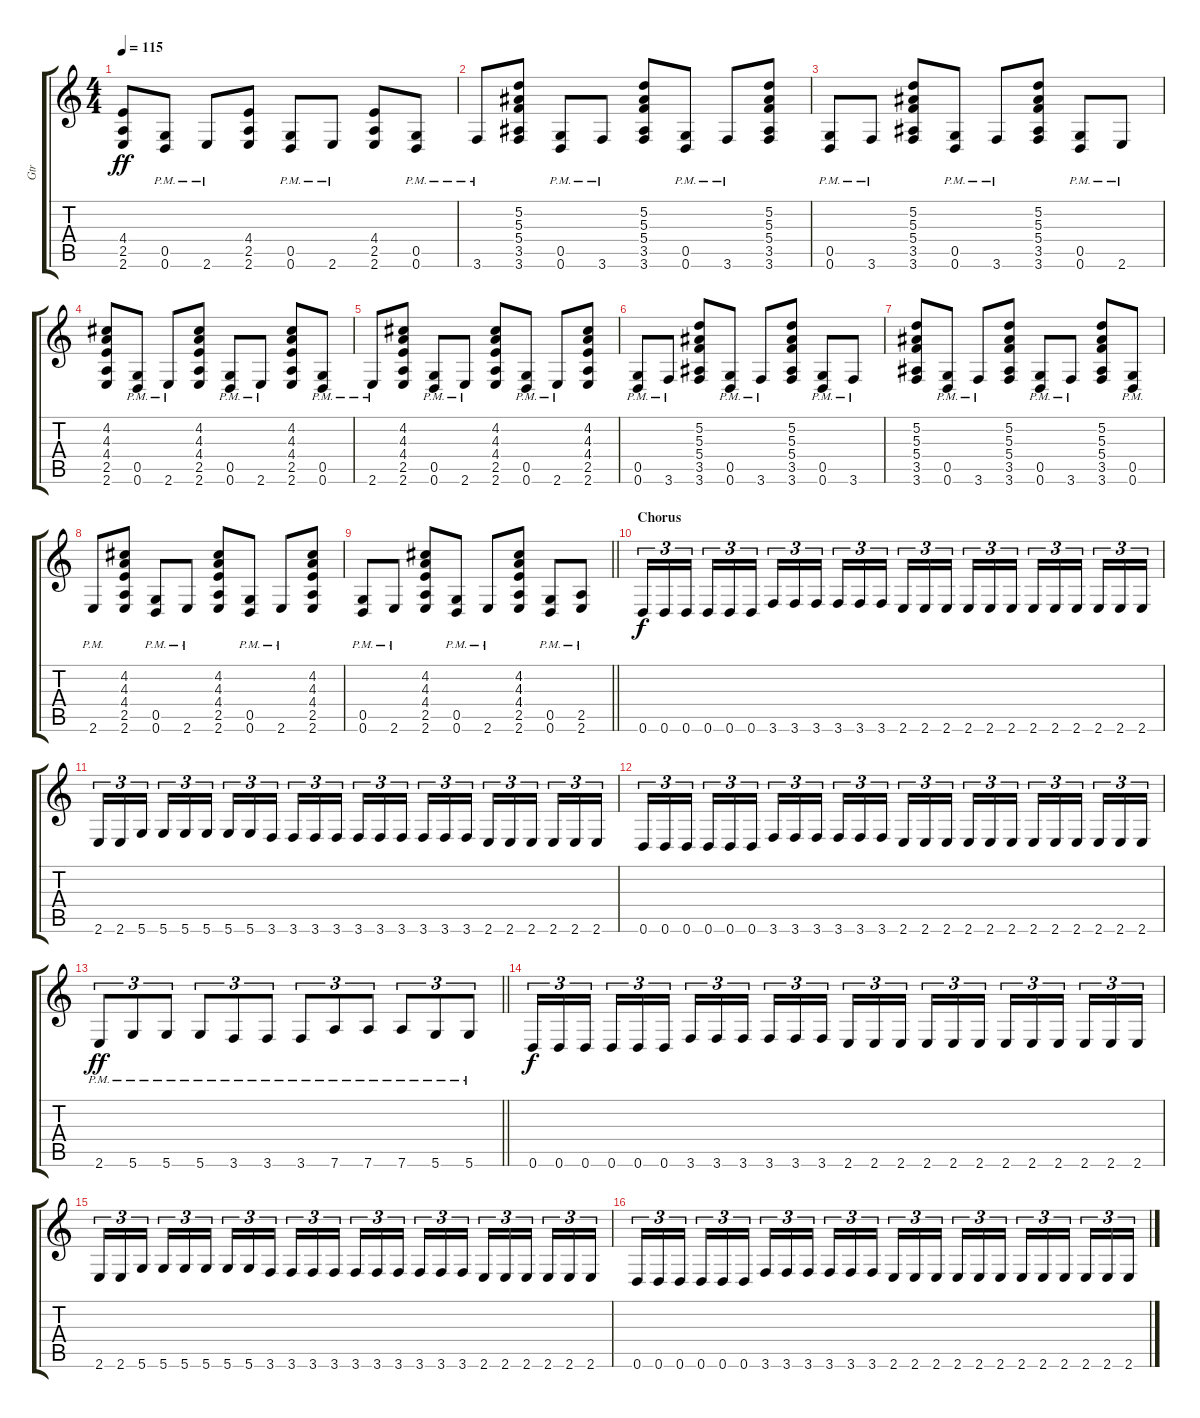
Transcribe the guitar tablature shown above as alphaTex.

\track ("Gtr" "Gtr") {instrument overdrivenguitar}
\staff {score tabs}
\tuning (D4 A3 F3 C3 G2 D2) {hide}
\ts (4 4)
\tempo 115
\clef g2
\ks c
(4.4 2.5 2.6).8{dy ff} (0.5{pm} 0.6{pm}).8 2.6{pm}.8 (4.4 2.5 2.6).8 (0.5{pm} 0.6{pm}).8 2.6{pm}.8 (4.4 2.5 2.6).8 (0.5{pm} 0.6{pm}).8 |
3.6{pm}.8 (5.2 5.3 5.4 3.5 3.6).8 (0.5{pm} 0.6{pm}).8 3.6{pm}.8 (5.2 5.3 5.4 3.5 3.6).8 (0.5{pm} 0.6{pm}).8 3.6{pm}.8 (5.2 5.3 5.4 3.5 3.6).8 |
(0.5{pm} 0.6{pm}).8 3.6{pm}.8 (5.2 5.3 5.4 3.5 3.6).8 (0.5{pm} 0.6{pm}).8 3.6{pm}.8 (5.2 5.3 5.4 3.5 3.6).8 (0.5{pm} 0.6{pm}).8 2.6{pm}.8 |
(4.2 4.3 4.4 2.5 2.6).8 (0.5{pm} 0.6{pm}).8 2.6{pm}.8 (4.2 4.3 4.4 2.5 2.6).8 (0.5{pm} 0.6{pm}).8 2.6{pm}.8 (4.2 4.3 4.4 2.5 2.6).8 (0.5{pm} 0.6{pm}).8 |
2.6{pm}.8 (4.2 4.3 4.4 2.5 2.6).8 (0.5{pm} 0.6{pm}).8 2.6{pm}.8 (4.2 4.3 4.4 2.5 2.6).8 (0.5{pm} 0.6{pm}).8 2.6{pm}.8 (4.2 4.3 4.4 2.5 2.6).8 |
(0.5{pm} 0.6{pm}).8 3.6{pm}.8 (5.2 5.3 5.4 3.5 3.6).8 (0.5{pm} 0.6{pm}).8 3.6{pm}.8 (5.2 5.3 5.4 3.5 3.6).8 (0.5{pm} 0.6{pm}).8 3.6{pm}.8 |
(5.2 5.3 5.4 3.5 3.6).8 (0.5{pm} 0.6{pm}).8 3.6{pm}.8 (5.2 5.3 5.4 3.5 3.6).8 (0.5{pm} 0.6{pm}).8 3.6{pm}.8 (5.2 5.3 5.4 3.5 3.6).8 (0.5{pm} 0.6{pm}).8 |
2.6{pm}.8 (4.2 4.3 4.4 2.5 2.6).8 (0.5{pm} 0.6{pm}).8 2.6{pm}.8 (4.2 4.3 4.4 2.5 2.6).8 (0.5{pm} 0.6{pm}).8 2.6{pm}.8 (4.2 4.3 4.4 2.5 2.6).8 |
\barLineRight lightlight
(0.5{pm} 0.6{pm}).8 2.6{pm}.8 (4.2 4.3 4.4 2.5 2.6).8 (0.5{pm} 0.6{pm}).8 2.6{pm}.8 (4.2 4.3 4.4 2.5 2.6).8 (0.5{pm} 0.6{pm}).8 (2.5{pm} 2.6{pm}).8 |
\section ("" "Chorus")
0.6.16{tu (3 2) dy f} 0.6.16{tu (3 2)} 0.6.16{tu (3 2) beam splitsecondary} 0.6.16{tu (3 2)} 0.6.16{tu (3 2)} 0.6.16{tu (3 2)} 3.6.16{tu (3 2)} 3.6.16{tu (3 2)} 3.6.16{tu (3 2) beam splitsecondary} 3.6.16{tu (3 2)} 3.6.16{tu (3 2)} 3.6.16{tu (3 2)} 2.6.16{tu (3 2)} 2.6.16{tu (3 2)} 2.6.16{tu (3 2) beam splitsecondary} 2.6.16{tu (3 2)} 2.6.16{tu (3 2)} 2.6.16{tu (3 2)} 2.6.16{tu (3 2)} 2.6.16{tu (3 2)} 2.6.16{tu (3 2) beam splitsecondary} 2.6.16{tu (3 2)} 2.6.16{tu (3 2)} 2.6.16{tu (3 2)} |
2.6.16{tu (3 2)} 2.6.16{tu (3 2)} 5.6.16{tu (3 2) beam splitsecondary} 5.6.16{tu (3 2)} 5.6.16{tu (3 2)} 5.6.16{tu (3 2)} 5.6.16{tu (3 2)} 5.6.16{tu (3 2)} 3.6.16{tu (3 2) beam splitsecondary} 3.6.16{tu (3 2)} 3.6.16{tu (3 2)} 3.6.16{tu (3 2)} 3.6.16{tu (3 2)} 3.6.16{tu (3 2)} 3.6.16{tu (3 2) beam splitsecondary} 3.6.16{tu (3 2)} 3.6.16{tu (3 2)} 3.6.16{tu (3 2)} 2.6.16{tu (3 2)} 2.6.16{tu (3 2)} 2.6.16{tu (3 2) beam splitsecondary} 2.6.16{tu (3 2)} 2.6.16{tu (3 2)} 2.6.16{tu (3 2)} |
0.6.16{tu (3 2)} 0.6.16{tu (3 2)} 0.6.16{tu (3 2) beam splitsecondary} 0.6.16{tu (3 2)} 0.6.16{tu (3 2)} 0.6.16{tu (3 2)} 3.6.16{tu (3 2)} 3.6.16{tu (3 2)} 3.6.16{tu (3 2) beam splitsecondary} 3.6.16{tu (3 2)} 3.6.16{tu (3 2)} 3.6.16{tu (3 2)} 2.6.16{tu (3 2)} 2.6.16{tu (3 2)} 2.6.16{tu (3 2) beam splitsecondary} 2.6.16{tu (3 2)} 2.6.16{tu (3 2)} 2.6.16{tu (3 2)} 2.6.16{tu (3 2)} 2.6.16{tu (3 2)} 2.6.16{tu (3 2) beam splitsecondary} 2.6.16{tu (3 2)} 2.6.16{tu (3 2)} 2.6.16{tu (3 2)} |
\barLineRight lightlight
2.6{pm}.8{tu (3 2) dy ff} 5.6{pm}.8{tu (3 2)} 5.6{pm}.8{tu (3 2)} 5.6{pm}.8{tu (3 2)} 3.6{pm}.8{tu (3 2)} 3.6{pm}.8{tu (3 2)} 3.6{pm}.8{tu (3 2)} 7.6{pm}.8{tu (3 2)} 7.6{pm}.8{tu (3 2)} 7.6{pm}.8{tu (3 2)} 5.6{pm}.8{tu (3 2)} 5.6{pm}.8{tu (3 2)} |
0.6.16{tu (3 2) dy f} 0.6.16{tu (3 2)} 0.6.16{tu (3 2) beam splitsecondary} 0.6.16{tu (3 2)} 0.6.16{tu (3 2)} 0.6.16{tu (3 2)} 3.6.16{tu (3 2)} 3.6.16{tu (3 2)} 3.6.16{tu (3 2) beam splitsecondary} 3.6.16{tu (3 2)} 3.6.16{tu (3 2)} 3.6.16{tu (3 2)} 2.6.16{tu (3 2)} 2.6.16{tu (3 2)} 2.6.16{tu (3 2) beam splitsecondary} 2.6.16{tu (3 2)} 2.6.16{tu (3 2)} 2.6.16{tu (3 2)} 2.6.16{tu (3 2)} 2.6.16{tu (3 2)} 2.6.16{tu (3 2) beam splitsecondary} 2.6.16{tu (3 2)} 2.6.16{tu (3 2)} 2.6.16{tu (3 2)} |
2.6.16{tu (3 2)} 2.6.16{tu (3 2)} 5.6.16{tu (3 2) beam splitsecondary} 5.6.16{tu (3 2)} 5.6.16{tu (3 2)} 5.6.16{tu (3 2)} 5.6.16{tu (3 2)} 5.6.16{tu (3 2)} 3.6.16{tu (3 2) beam splitsecondary} 3.6.16{tu (3 2)} 3.6.16{tu (3 2)} 3.6.16{tu (3 2)} 3.6.16{tu (3 2)} 3.6.16{tu (3 2)} 3.6.16{tu (3 2) beam splitsecondary} 3.6.16{tu (3 2)} 3.6.16{tu (3 2)} 3.6.16{tu (3 2)} 2.6.16{tu (3 2)} 2.6.16{tu (3 2)} 2.6.16{tu (3 2) beam splitsecondary} 2.6.16{tu (3 2)} 2.6.16{tu (3 2)} 2.6.16{tu (3 2)} |
0.6.16{tu (3 2)} 0.6.16{tu (3 2)} 0.6.16{tu (3 2) beam splitsecondary} 0.6.16{tu (3 2)} 0.6.16{tu (3 2)} 0.6.16{tu (3 2)} 3.6.16{tu (3 2)} 3.6.16{tu (3 2)} 3.6.16{tu (3 2) beam splitsecondary} 3.6.16{tu (3 2)} 3.6.16{tu (3 2)} 3.6.16{tu (3 2)} 2.6.16{tu (3 2)} 2.6.16{tu (3 2)} 2.6.16{tu (3 2) beam splitsecondary} 2.6.16{tu (3 2)} 2.6.16{tu (3 2)} 2.6.16{tu (3 2)} 2.6.16{tu (3 2)} 2.6.16{tu (3 2)} 2.6.16{tu (3 2) beam splitsecondary} 2.6.16{tu (3 2)} 2.6.16{tu (3 2)} 2.6.16{tu (3 2)}
